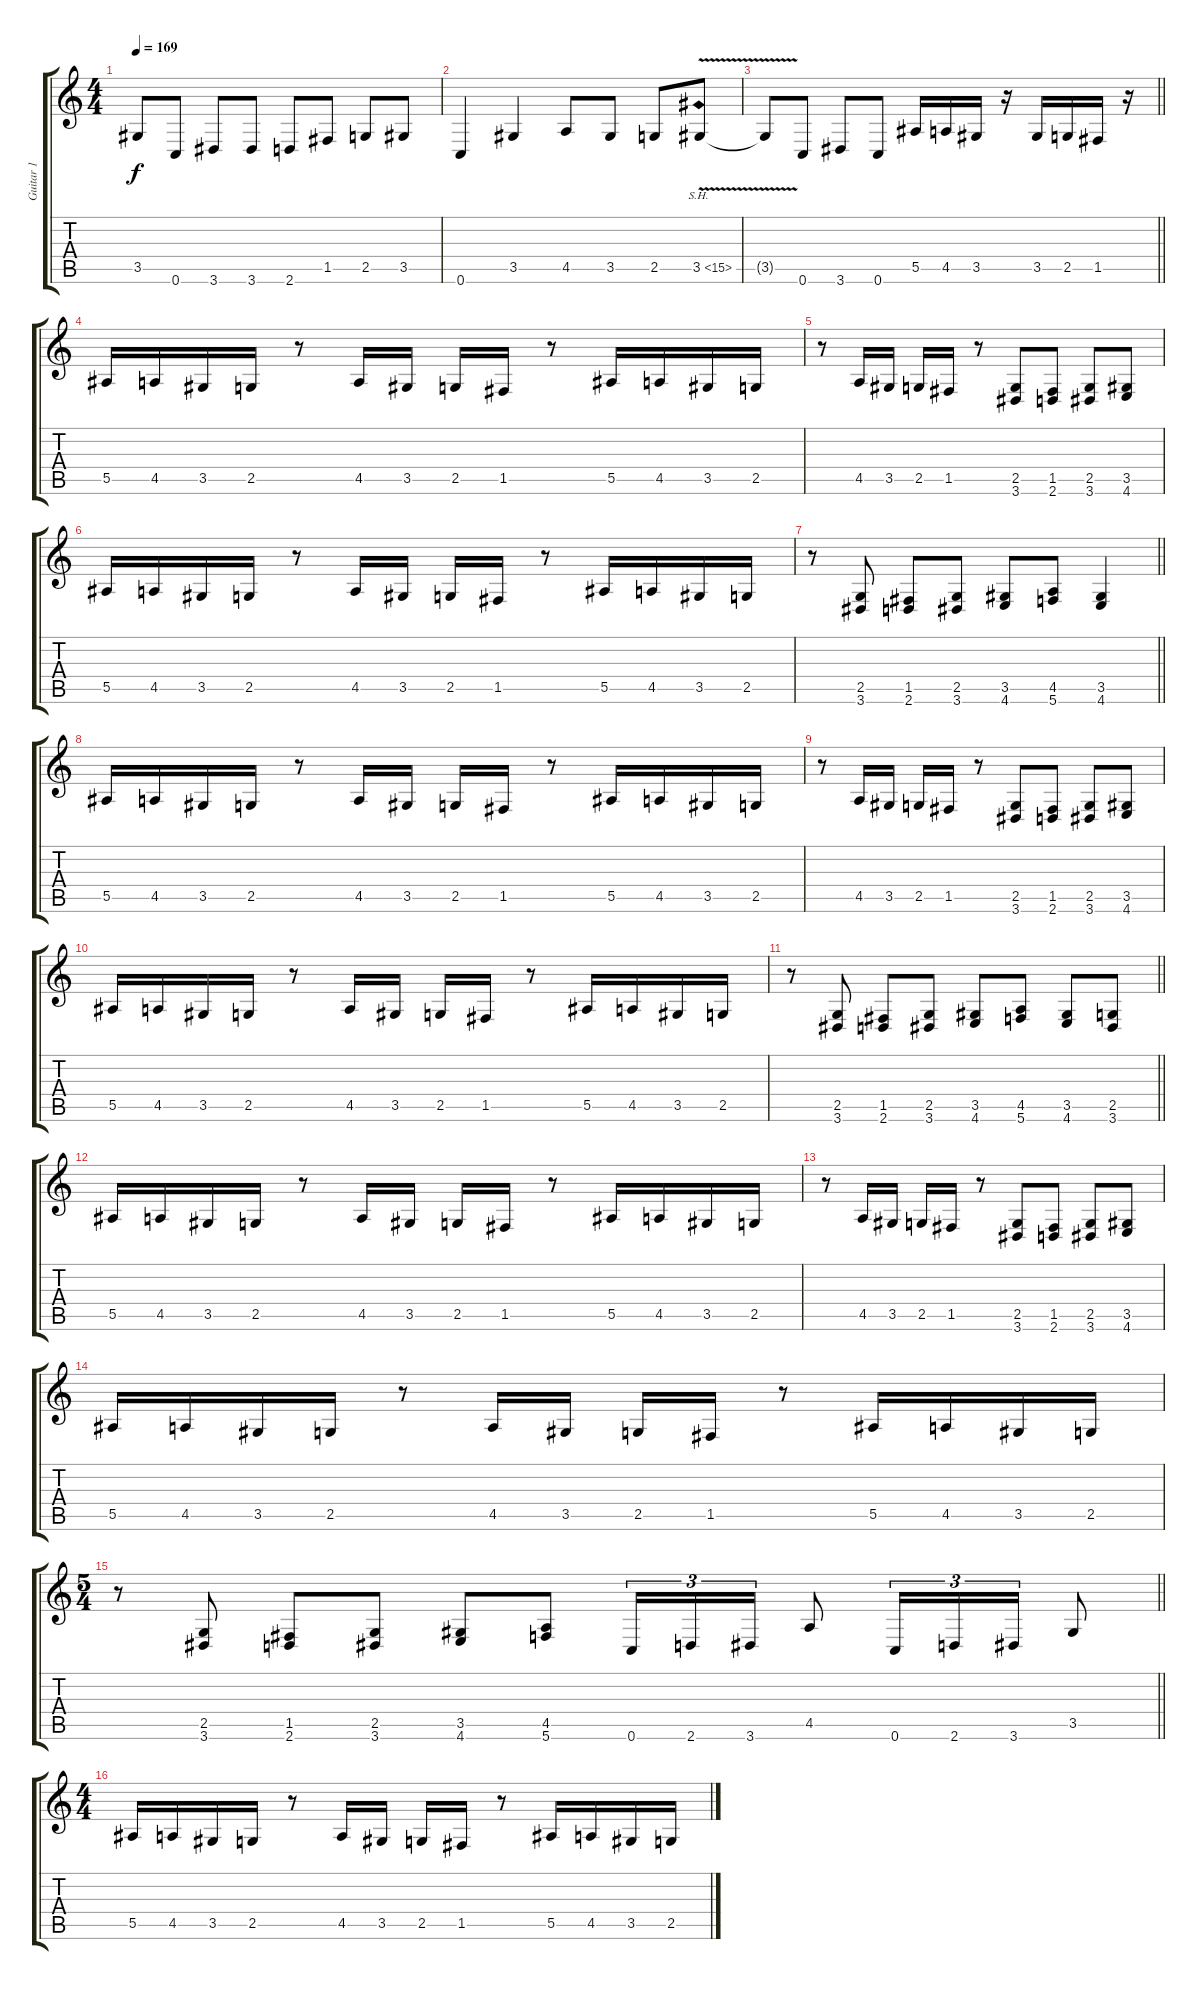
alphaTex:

\track ("Guitar 1" "Guitar 1") {instrument distortionguitar}
\staff {score tabs}
\tuning (C4 G3 Eb3 Bb2 F2 C2) {hide}
\ts (4 4)
\tempo 169
\clef g2
\ks c
3.5{t}.8{dy f} 0.6.8 3.6.8 3.6.8 2.6.8 1.5.8 2.5.8 3.5.8 |
0.6.4 3.5.4 4.5.8 3.5.8 2.5.8 3.5{sh 12 v}.8 |
\barLineRight lightlight
3.5{t}.8 0.6.8 3.6.8 0.6.8 5.5.16 4.5.16 3.5.16 r.16 3.5.16 2.5.16 1.5.16 r.16 |
\section ("" "")
5.5.16 4.5.16 3.5.16 2.5.16 r.8 4.5.16 3.5.16 2.5.16 1.5.16 r.8 5.5.16 4.5.16 3.5.16 2.5.16 |
r.8 4.5.16 3.5.16 2.5.16 1.5.16 r.8 (2.5 3.6).8 (1.5 2.6).8 (2.5 3.6).8 (3.5 4.6).8 |
5.5.16 4.5.16 3.5.16 2.5.16 r.8 4.5.16 3.5.16 2.5.16 1.5.16 r.8 5.5.16 4.5.16 3.5.16 2.5.16 |
\barLineRight lightlight
r.8 (2.5 3.6).8 (1.5 2.6).8 (2.5 3.6).8 (3.5 4.6).8 (4.5 5.6).8 (3.5 4.6).4 |
5.5.16 4.5.16 3.5.16 2.5.16 r.8 4.5.16 3.5.16 2.5.16 1.5.16 r.8 5.5.16 4.5.16 3.5.16 2.5.16 |
r.8 4.5.16 3.5.16 2.5.16 1.5.16 r.8 (2.5 3.6).8 (1.5 2.6).8 (2.5 3.6).8 (3.5 4.6).8 |
5.5.16 4.5.16 3.5.16 2.5.16 r.8 4.5.16 3.5.16 2.5.16 1.5.16 r.8 5.5.16 4.5.16 3.5.16 2.5.16 |
\barLineRight lightlight
r.8 (2.5 3.6).8 (1.5 2.6).8 (2.5 3.6).8 (3.5 4.6).8 (4.5 5.6).8 (3.5 4.6).8 (2.5 3.6).8 |
5.5.16 4.5.16 3.5.16 2.5.16 r.8 4.5.16 3.5.16 2.5.16 1.5.16 r.8 5.5.16 4.5.16 3.5.16 2.5.16 |
r.8 4.5.16 3.5.16 2.5.16 1.5.16 r.8 (2.5 3.6).8 (1.5 2.6).8 (2.5 3.6).8 (3.5 4.6).8 |
5.5.16 4.5.16 3.5.16 2.5.16 r.8 4.5.16 3.5.16 2.5.16 1.5.16 r.8 5.5.16 4.5.16 3.5.16 2.5.16 |
\ts (5 4)
\barLineRight lightlight
r.8 (2.5 3.6).8 (1.5 2.6).8 (2.5 3.6).8 (3.5 4.6).8 (4.5 5.6).8 0.6.16{tu (3 2)} 2.6.16{tu (3 2)} 3.6.16{tu (3 2)} 4.5.8 0.6.16{tu (3 2)} 2.6.16{tu (3 2)} 3.6.16{tu (3 2)} 3.5.8 |
\ts (4 4)
5.5.16 4.5.16 3.5.16 2.5.16 r.8 4.5.16 3.5.16 2.5.16 1.5.16 r.8 5.5.16 4.5.16 3.5.16 2.5.16
